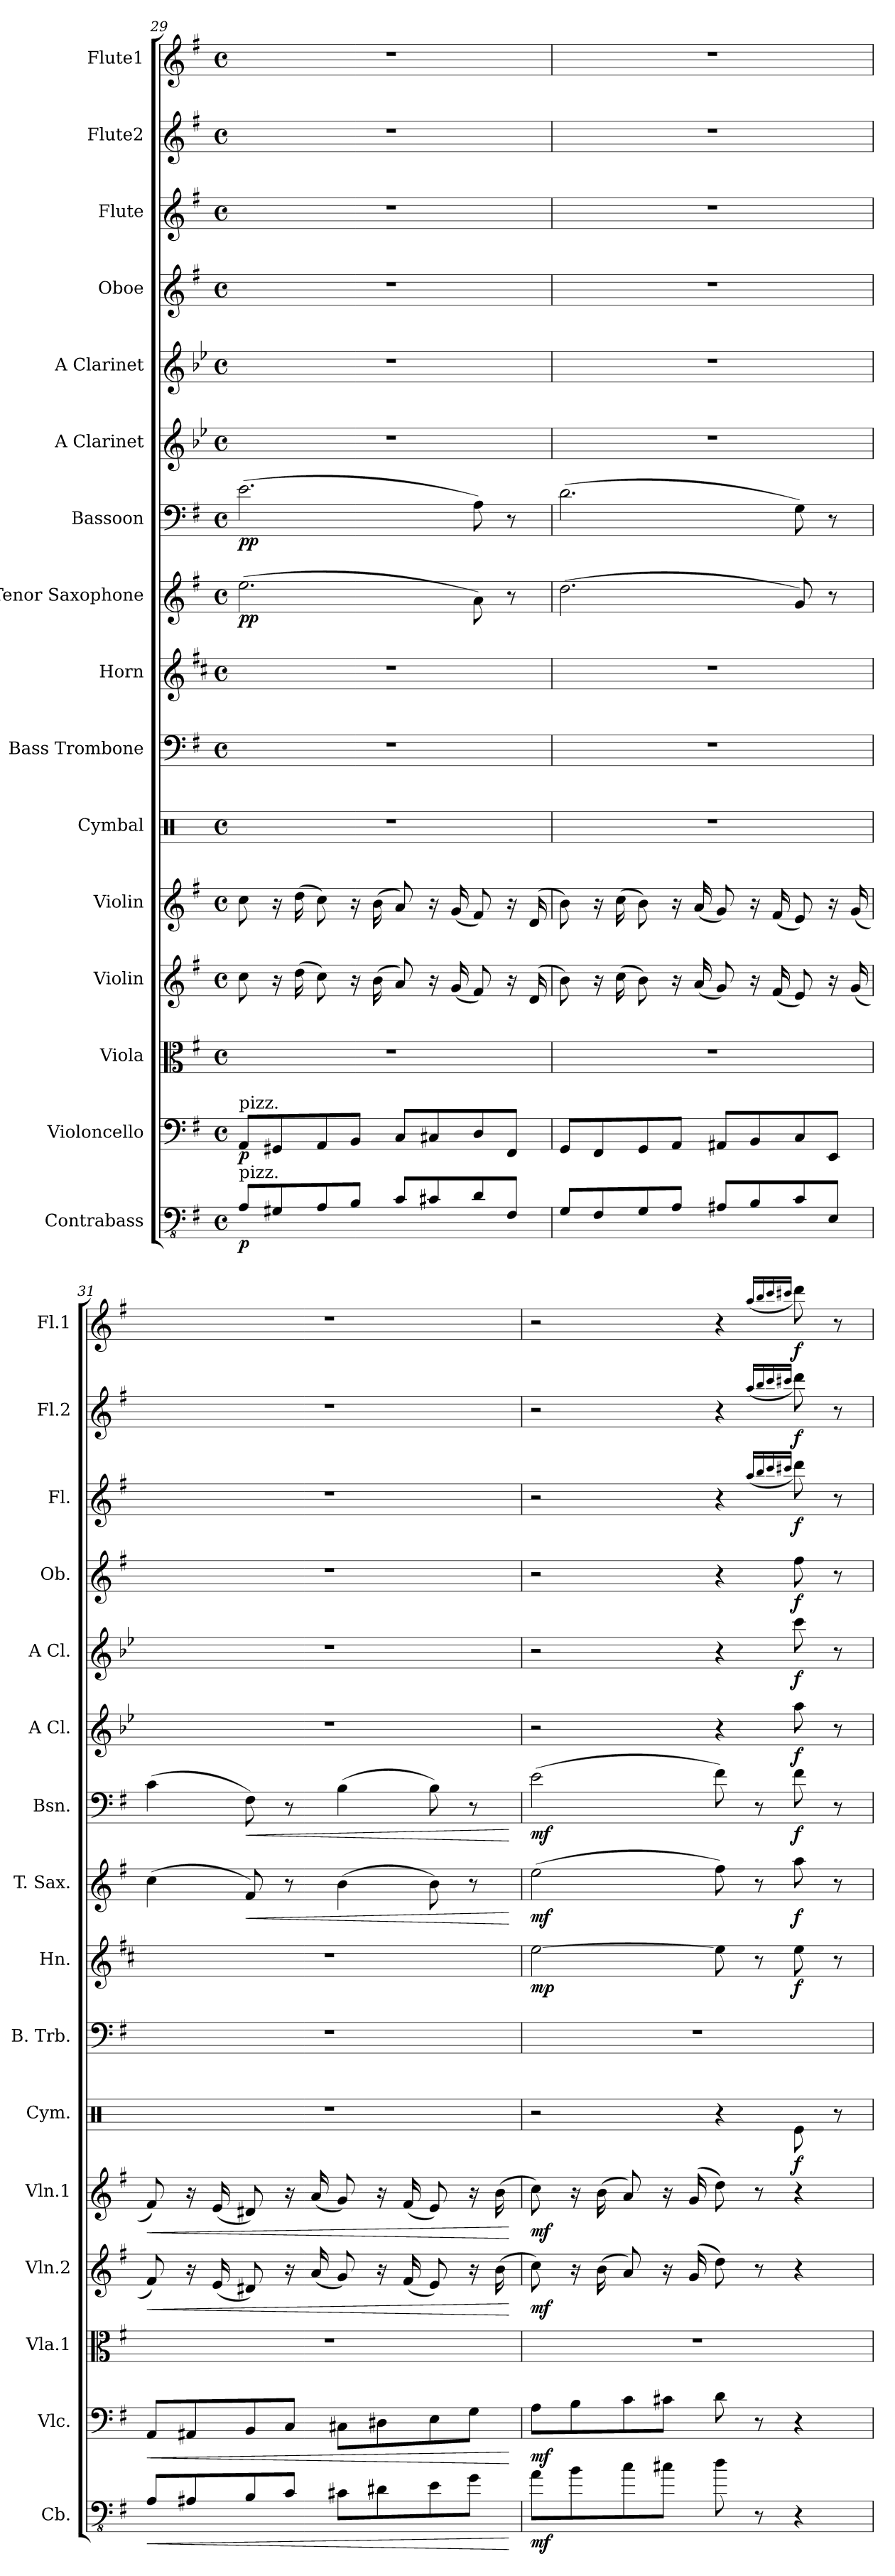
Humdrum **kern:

**kern	**dynam	**kern	**dynam	**kern	**kern	**dynam	**kern	**dynam	**kern	**dynam	**kern	**kern	**dynam	**kern	**dynam	**kern	**dynam	**kern	**dynam	**kern	**dynam	**kern	**dynam	**kern	**dynam	**kern	**dynam	**kern	**dynam
*part16	*part16	*part15	*part15	*part14	*part13	*part13	*part12	*part12	*part11	*part11	*part10	*part9	*part9	*part8	*part8	*part7	*part7	*part6	*part6	*part5	*part5	*part4	*part4	*part3	*part3	*part2	*part2	*part1	*part1
*staff16	*staff16	*staff15	*staff15	*staff14	*staff13	*staff13	*staff12	*staff12	*staff11	*staff11	*staff10	*staff9	*staff9	*staff8	*staff8	*staff7	*staff7	*staff6	*staff6	*staff5	*staff5	*staff4	*staff4	*staff3	*staff3	*staff2	*staff2	*staff1	*staff1
*I"Contrabass	*	*I"Violoncello	*	*I"Viola	*I"Violin	*	*I"Violin	*	*I"Cymbal	*	*I"Bass Trombone	*I"Horn	*	*I"Tenor Saxophone	*	*I"Bassoon	*	*I"A Clarinet	*	*I"A Clarinet	*	*I"Oboe	*	*I"Flute	*	*I"Flute2	*	*I"Flute1	*
*I'Cb.	*	*I'Vlc.	*	*I'Vla.1	*I'Vln.2	*	*I'Vln.1	*	*I'Cym.	*	*I'B. Trb.	*I'Hn.	*	*I'T. Sax.	*	*I'Bsn.	*	*I'A Cl.	*	*I'A Cl.	*	*I'Ob.	*	*I'Fl.	*	*I'Fl.2	*	*I'Fl.1	*
*clefFv4	*	*clefF4	*	*clefC3	*clefG2	*	*clefG2	*	*clefX	*	*clefF4	*clefG2	*	*clefG2	*	*clefF4	*	*clefG2	*	*clefG2	*	*clefG2	*	*clefG2	*	*clefG2	*	*clefG2	*
*ITrd7c12	*	*	*	*	*	*	*	*	*	*	*	*ITrd4c7	*	*ITrd8c14	*	*	*	*ITrd2c3	*	*ITrd2c3	*	*	*	*	*	*	*	*	*
*k[f#]	*	*k[f#]	*	*k[f#]	*k[f#]	*	*k[f#]	*	*k[]	*	*k[f#]	*k[f#]	*	*k[f#]	*	*k[f#]	*	*k[f#]	*	*k[f#]	*	*k[f#]	*	*k[f#]	*	*k[f#]	*	*k[f#]	*
*M4/4	*	*M4/4	*	*M4/4	*M4/4	*	*M4/4	*	*M4/4	*	*M4/4	*M4/4	*	*M4/4	*	*M4/4	*	*M4/4	*	*M4/4	*	*M4/4	*	*M4/4	*	*M4/4	*	*M4/4	*
*met(c)	*	*met(c)	*	*met(c)	*met(c)	*	*met(c)	*	*met(c)	*	*met(c)	*met(c)	*	*met(c)	*	*met(c)	*	*met(c)	*	*met(c)	*	*met(c)	*	*met(c)	*	*met(c)	*	*met(c)	*
=29	=29	=29	=29	=29	=29	=29	=29	=29	=29	=29	=29	=29	=29	=29	=29	=29	=29	=29	=29	=29	=29	=29	=29	=29	=29	=29	=29	=29	=29
!	!	!LO:TX:a:t=pizz.	!	!	!	!	!	!	!	!	!	!	!	!	!	!	!	!	!	!	!	!	!	!	!	!	!	!	!
!LO:TX:a:t=pizz.	!	!	!	!	!	!	!	!	!	!	!	!	!	!	!	!	!	!	!	!	!	!	!	!	!	!	!	!	!
!	!LO:DY:b	!	!LO:DY:b	!	!	!	!	!	!	!	!	!	!	!	!LO:DY:b	!	!LO:DY:b	!	!	!	!	!	!	!	!	!	!	!	!
8AAA/L	p	8AA/L	p	1r	8cc\	.	8cc\	.	1r	.	1r	1r	.	(2.e\	pp	(2.e\	pp	1r	.	1r	.	1r	.	1r	.	1r	.	1r	.
8GGG#X/	.	8GG#X/	.	.	16r	.	16r	.	.	.	.	.	.	.	.	.	.	.	.	.	.	.	.	.	.	.	.	.	.
.	.	.	.	.	(16dd\	.	(16dd\	.	.	.	.	.	.	.	.	.	.	.	.	.	.	.	.	.	.	.	.	.	.
8AAA/	.	8AA/	.	.	8cc\)	.	8cc\)	.	.	.	.	.	.	.	.	.	.	.	.	.	.	.	.	.	.	.	.	.	.
8BBB/J	.	8BB/J	.	.	16r	.	16r	.	.	.	.	.	.	.	.	.	.	.	.	.	.	.	.	.	.	.	.	.	.
.	.	.	.	.	(16b\	.	(16b\	.	.	.	.	.	.	.	.	.	.	.	.	.	.	.	.	.	.	.	.	.	.
8CC/L	.	8C/L	.	.	8a/)	.	8a/)	.	.	.	.	.	.	.	.	.	.	.	.	.	.	.	.	.	.	.	.	.	.
8CC#X/	.	8C#X/	.	.	16r	.	16r	.	.	.	.	.	.	.	.	.	.	.	.	.	.	.	.	.	.	.	.	.	.
.	.	.	.	.	(16g/	.	(16g/	.	.	.	.	.	.	.	.	.	.	.	.	.	.	.	.	.	.	.	.	.	.
8DD/	.	8D/	.	.	8f#/)	.	8f#/)	.	.	.	.	.	.	8A\)	.	8A\)	.	.	.	.	.	.	.	.	.	.	.	.	.
8FFF#/J	.	8FF#/J	.	.	16r	.	16r	.	.	.	.	.	.	8r	.	8r	.	.	.	.	.	.	.	.	.	.	.	.	.
.	.	.	.	.	(>16d/	.	(>16d/	.	.	.	.	.	.	.	.	.	.	.	.	.	.	.	.	.	.	.	.	.	.
=30	=30	=30	=30	=30	=30	=30	=30	=30	=30	=30	=30	=30	=30	=30	=30	=30	=30	=30	=30	=30	=30	=30	=30	=30	=30	=30	=30	=30	=30
8GGG/L	.	8GG/L	.	1r	8b\)	.	8b\)	.	1r	.	1r	1r	.	(2.d\	.	(2.d\	.	1r	.	1r	.	1r	.	1r	.	1r	.	1r	.
8FFF#/	.	8FF#/	.	.	16r	.	16r	.	.	.	.	.	.	.	.	.	.	.	.	.	.	.	.	.	.	.	.	.	.
.	.	.	.	.	(16cc\	.	(16cc\	.	.	.	.	.	.	.	.	.	.	.	.	.	.	.	.	.	.	.	.	.	.
8GGG/	.	8GG/	.	.	8b\)	.	8b\)	.	.	.	.	.	.	.	.	.	.	.	.	.	.	.	.	.	.	.	.	.	.
8AAA/J	.	8AA/J	.	.	16r	.	16r	.	.	.	.	.	.	.	.	.	.	.	.	.	.	.	.	.	.	.	.	.	.
.	.	.	.	.	(16a/	.	(16a/	.	.	.	.	.	.	.	.	.	.	.	.	.	.	.	.	.	.	.	.	.	.
8AAA#X/L	.	8AA#X/L	.	.	8g/)	.	8g/)	.	.	.	.	.	.	.	.	.	.	.	.	.	.	.	.	.	.	.	.	.	.
8BBB/	.	8BB/	.	.	16r	.	16r	.	.	.	.	.	.	.	.	.	.	.	.	.	.	.	.	.	.	.	.	.	.
.	.	.	.	.	(16f#/	.	(16f#/	.	.	.	.	.	.	.	.	.	.	.	.	.	.	.	.	.	.	.	.	.	.
8CC/	.	8C/	.	.	8e/)	.	8e/)	.	.	.	.	.	.	8G/)	.	8G\)	.	.	.	.	.	.	.	.	.	.	.	.	.
8EEE/J	.	8EE/J	.	.	16r	.	16r	.	.	.	.	.	.	8r	.	8r	.	.	.	.	.	.	.	.	.	.	.	.	.
.	.	.	.	.	(16g/	.	(16g/	.	.	.	.	.	.	.	.	.	.	.	.	.	.	.	.	.	.	.	.	.	.
!!LO:PB:g=z
=31	=31	=31	=31	=31	=31	=31	=31	=31	=31	=31	=31	=31	=31	=31	=31	=31	=31	=31	=31	=31	=31	=31	=31	=31	=31	=31	=31	=31	=31
!	!LO:HP:b	!	!LO:HP:b	!	!	!LO:HP:b	!	!LO:HP:b	!	!	!	!	!	!	!	!	!	!	!	!	!	!	!	!	!	!	!	!	!
8AAA/L	<	8AA/L	<	1r	8f#/)	<	8f#/)	<	1r	.	1r	1r	.	(4c\	.	(4c\	.	1r	.	1r	.	1r	.	1r	.	1r	.	1r	.
8AAA#X/	.	8AA#X/	.	.	16r	.	16r	.	.	.	.	.	.	.	.	.	.	.	.	.	.	.	.	.	.	.	.	.	.
.	.	.	.	.	(16e/	.	(16e/	.	.	.	.	.	.	.	.	.	.	.	.	.	.	.	.	.	.	.	.	.	.
!	!	!	!	!	!	!	!	!	!	!	!	!	!	!	!LO:HP:b	!	!LO:HP:b	!	!	!	!	!	!	!	!	!	!	!	!
8BBB/	.	8BB/	.	.	8d#X/)	.	8d#X/)	.	.	.	.	.	.	8F#/)	<	8F#\)	<	.	.	.	.	.	.	.	.	.	.	.	.
8CC/J	.	8C/J	.	.	16r	.	16r	.	.	.	.	.	.	8r	.	8r	.	.	.	.	.	.	.	.	.	.	.	.	.
.	.	.	.	.	(16a/	.	(16a/	.	.	.	.	.	.	.	.	.	.	.	.	.	.	.	.	.	.	.	.	.	.
8CC#X\L	.	8C#X\L	.	.	8g/)	.	8g/)	.	.	.	.	.	.	(4B\	.	(4B\	.	.	.	.	.	.	.	.	.	.	.	.	.
8DD#X\	.	8D#X\	.	.	16r	.	16r	.	.	.	.	.	.	.	.	.	.	.	.	.	.	.	.	.	.	.	.	.	.
.	.	.	.	.	(16f#/	.	(16f#/	.	.	.	.	.	.	.	.	.	.	.	.	.	.	.	.	.	.	.	.	.	.
8EE\	.	8E\	.	.	8e/)	.	8e/)	.	.	.	.	.	.	8B\)	.	8B\)	.	.	.	.	.	.	.	.	.	.	.	.	.
8GG\J	.	8G\J	.	.	16r	.	16r	.	.	.	.	.	.	8r	.	8r	.	.	.	.	.	.	.	.	.	.	.	.	.
.	.	.	.	.	(16b\	.	(16b\	.	.	.	.	.	.	.	.	.	.	.	.	.	.	.	.	.	.	.	.	.	.
.	[	.	[	.	.	[	.	[	.	.	.	.	.	.	[	.	[	.	.	.	.	.	.	.	.	.	.	.	.
=32	=32	=32	=32	=32	=32	=32	=32	=32	=32	=32	=32	=32	=32	=32	=32	=32	=32	=32	=32	=32	=32	=32	=32	=32	=32	=32	=32	=32	=32
!	!LO:DY:b	!	!LO:DY:b	!	!	!LO:DY:b	!	!LO:DY:b	!	!	!	!	!LO:DY:b	!	!LO:DY:b	!	!LO:DY:b	!	!	!	!	!	!	!	!	!	!	!	!
8AA\L	mf	8A\L	mf	1r	8cc\)	mf	8cc\)	mf	2r	.	1r	[2a\	mp	(2e\	mf	(2e\	mf	2r	.	2r	.	2r	.	2r	.	2r	.	2r	.
8BB\	.	8B\	.	.	16r	.	16r	.	.	.	.	.	.	.	.	.	.	.	.	.	.	.	.	.	.	.	.	.	.
.	.	.	.	.	(16b\	.	(16b\	.	.	.	.	.	.	.	.	.	.	.	.	.	.	.	.	.	.	.	.	.	.
8C\	.	8c\	.	.	8a/)	.	8a/)	.	.	.	.	.	.	.	.	.	.	.	.	.	.	.	.	.	.	.	.	.	.
8C#X\J	.	8c#X\J	.	.	16r	.	16r	.	.	.	.	.	.	.	.	.	.	.	.	.	.	.	.	.	.	.	.	.	.
.	.	.	.	.	(16g/	.	(16g/	.	.	.	.	.	.	.	.	.	.	.	.	.	.	.	.	.	.	.	.	.	.
8D\	.	8d\	.	.	8dd\)	.	8dd\)	.	4r	.	.	8a\]	.	8f#\)	.	8f#\)	.	4r	.	4r	.	4r	.	4r	.	4r	.	4r	.
8r	.	8r	.	.	8r	.	8r	.	.	.	.	8r	.	8r	.	8r	.	.	.	.	.	.	.	.	.	.	.	.	.
.	.	.	.	.	.	.	.	.	.	.	.	.	.	.	.	.	.	.	.	.	.	.	.	(16qaa/LL	.	(16qaa/LL	.	(16qaa/LL	.
.	.	.	.	.	.	.	.	.	.	.	.	.	.	.	.	.	.	.	.	.	.	.	.	16qbb/	.	16qbb/	.	16qbb/	.
.	.	.	.	.	.	.	.	.	.	.	.	.	.	.	.	.	.	.	.	.	.	.	.	16qccc/	.	16qccc/	.	16qccc/	.
.	.	.	.	.	.	.	.	.	.	.	.	.	.	.	.	.	.	.	.	.	.	.	.	16qccc#X/JJ	.	16qccc#X/JJ	.	16qccc#X/JJ	.
!	!	!	!	!	!	!	!	!	!	!LO:DY:b	!	!	!LO:DY:b	!	!LO:DY:b	!	!LO:DY:b	!	!LO:DY:b	!	!LO:DY:b	!	!LO:DY:b	!	!LO:DY:b	!	!LO:DY:b	!	!LO:DY:b
4r	.	4r	.	.	4r	.	4r	.	8Re\	f	.	8a\	f	8a\	f	8f#\	f	8ff#\	f	8aa\	f	8ff#\	f	8ddd\)	f	8ddd\)	f	8ddd\)	f
.	.	.	.	.	.	.	.	.	8r	.	.	8r	.	8r	.	8r	.	8r	.	8r	.	8r	.	8r	.	8r	.	8r	.
=	=	=	=	=	=	=	=	=	=	=	=	=	=	=	=	=	=	=	=	=	=	=	=	=	=	=	=	=	=
*-	*-	*-	*-	*-	*-	*-	*-	*-	*-	*-	*-	*-	*-	*-	*-	*-	*-	*-	*-	*-	*-	*-	*-	*-	*-	*-	*-	*-	*-
